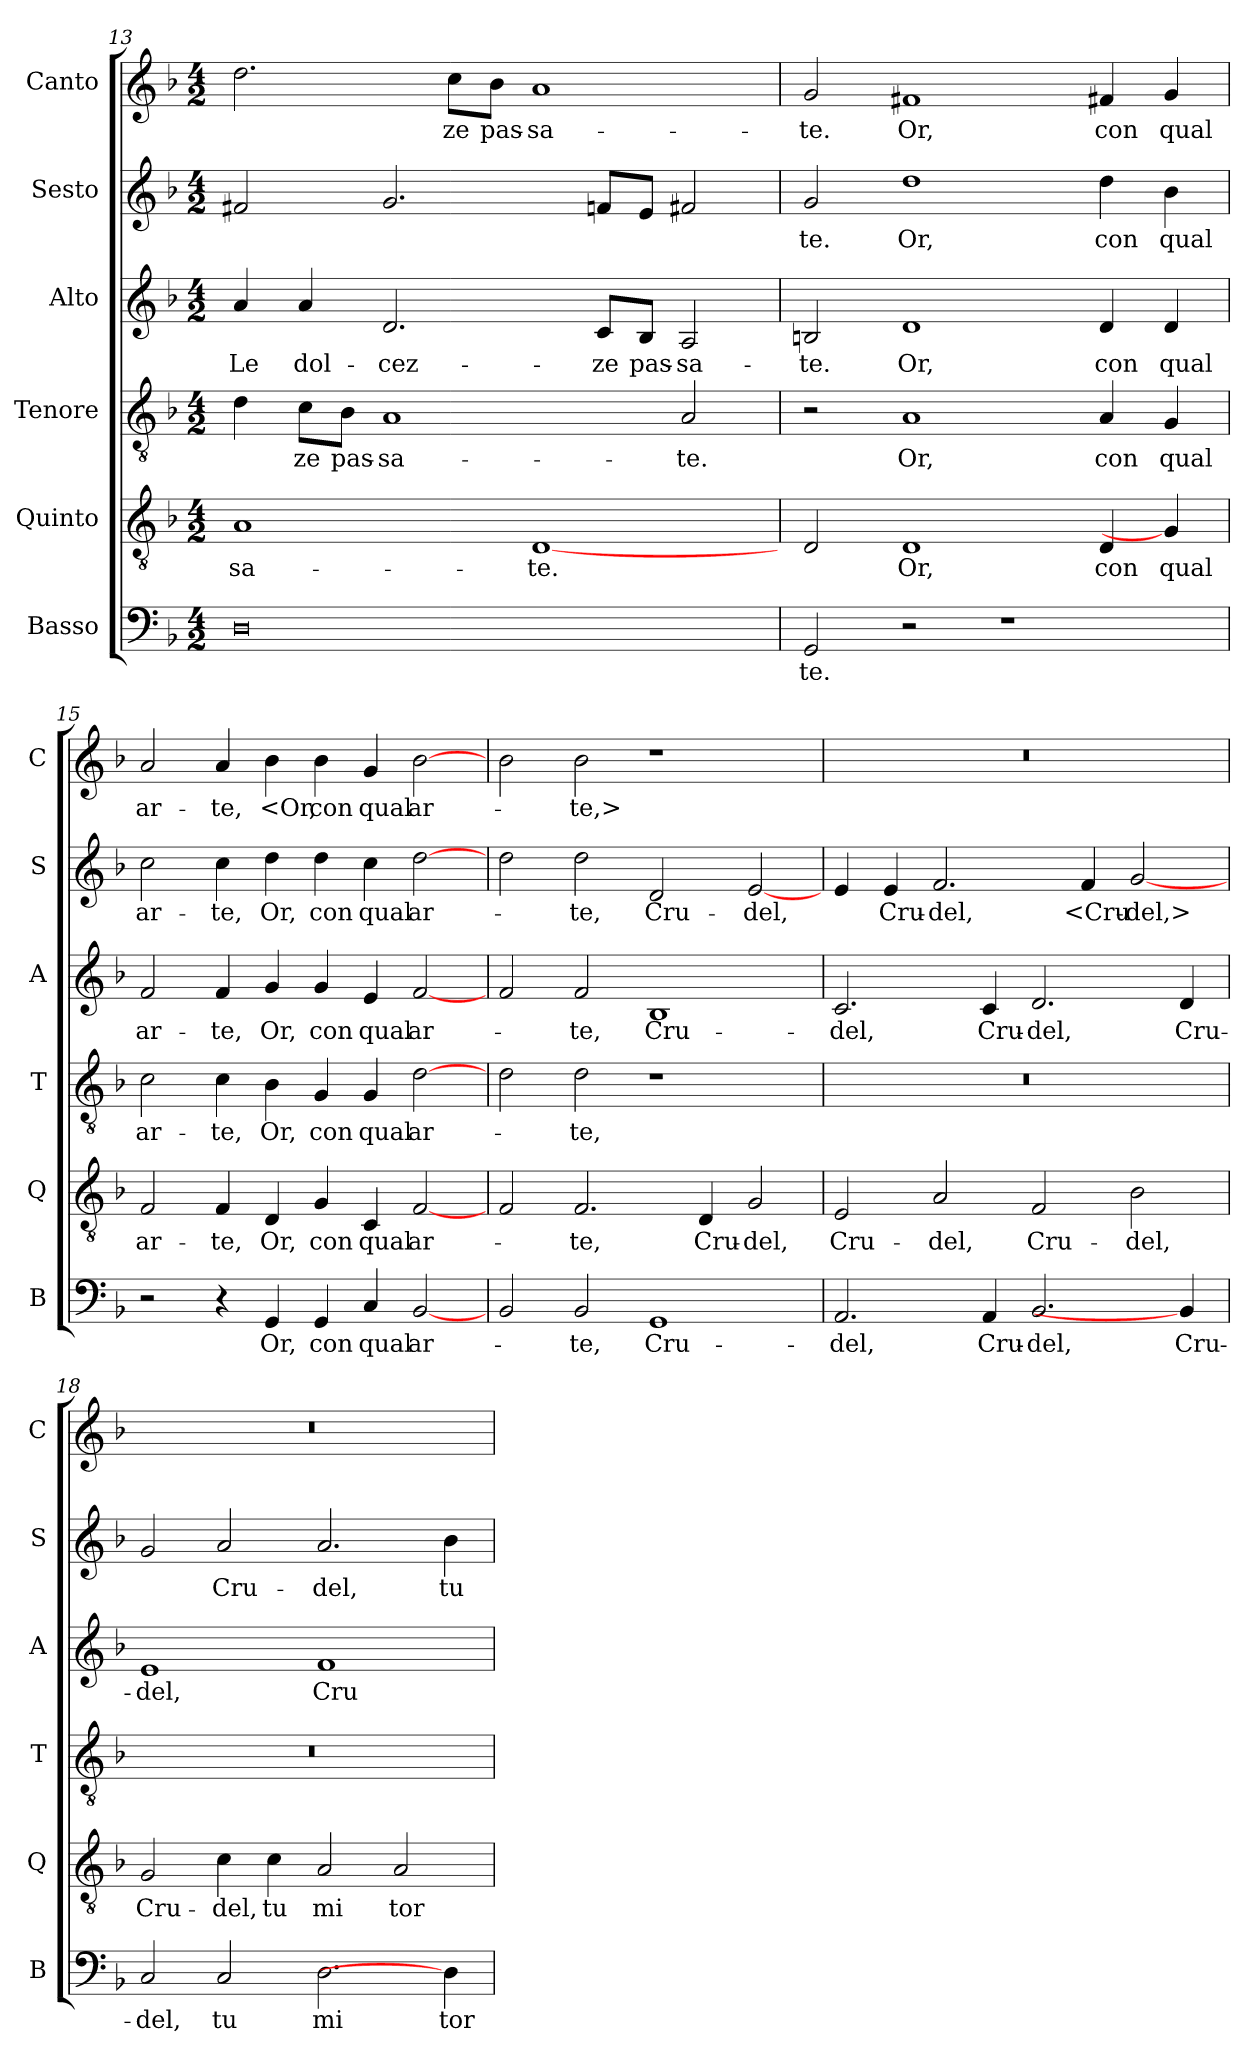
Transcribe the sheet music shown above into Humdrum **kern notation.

**kern	**text	**kern	**text	**kern	**text	**kern	**text	**kern	**text	**kern	**text
*part6	*part6	*part5	*part5	*part4	*part4	*part3	*part3	*part2	*part2	*part1	*part1
*staff6	*staff6	*staff5	*staff5	*staff4	*staff4	*staff3	*staff3	*staff2	*staff2	*staff1	*staff1
*I"Basso	*	*I"Quinto	*	*I"Tenore	*	*I"Alto	*	*I"Sesto	*	*I"Canto	*
*I'B	*	*I'Q	*	*I'T	*	*I'A	*	*I'S	*	*I'C	*
*clefF4	*	*clefGv2	*	*clefGv2	*	*clefG2	*	*clefG2	*	*clefG2	*
*k[b-]	*	*k[b-]	*	*k[b-]	*	*k[b-]	*	*k[b-]	*	*k[b-]	*
*M4/2	*	*M4/2	*	*M4/2	*	*M4/2	*	*M4/2	*	*M4/2	*
=13	=13	=13	=13	=13	=13	=13	=13	=13	=13	=13	=13
0D	.	1A	-sa-	4d	.	4a	Le	2f#X	.	2.dd	.
.	.	.	.	8cL	-ze	4a	dol-	.	.	.	.
.	.	.	.	8B-J	pas-	.	.	.	.	.	.
.	.	.	.	1A	-sa-	2.d	-cez-	2.g	.	.	.
.	.	.	.	.	.	.	.	.	.	8ccL	-ze
.	.	.	.	.	.	.	.	.	.	8b-J	pas-
.	.	[1D	-te.	.	.	.	.	.	.	1a	-sa-
.	.	.	.	.	.	8cL	-ze	8fnL	.	.	.
.	.	.	.	.	.	8B-J	pas-	8eJ	.	.	.
.	.	.	.	2A	-te.	2A	-sa-	2f#X	.	.	.
=14	=14	=14	=14	=14	=14	=14	=14	=14	=14	=14	=14
2GG	-te.	2D	.	2r	.	2Bn	-te.	2g	-te.	2g	-te.
2r	.	1D	Or,	1A	Or,	1d	Or,	1dd	Or,	1f#X	Or,
1r	.	.	.	.	.	.	.	.	.	.	.
.	.	4D	con	4A	con	4d	con	4dd	con	4f#X	con
.	.	4G]	qual	4G	qual	4d	qual	4b-	qual	4g	qual
=15	=15	=15	=15	=15	=15	=15	=15	=15	=15	=15	=15
2r	.	2F	ar-	2c	ar-	2f	ar-	2cc	ar-	2a	ar-
4r	.	4F	-te,	4c	-te,	4f	-te,	4cc	-te,	4a	-te,
4GG	Or,	4D	Or,	4B-	Or,	4g	Or,	4dd	Or,	4b-	<Or,
4GG	con	4G	con	4G	con	4g	con	4dd	con	4b-	con
4C	qual	4C	qual	4G	qual	4e	qual	4cc	qual	4g	qual
[2BB-	ar-	[2F	ar-	[2d	ar-	[2f	ar-	[2dd	ar-	[2b-	ar-
=16	=16	=16	=16	=16	=16	=16	=16	=16	=16	=16	=16
2BB-	.	2F	.	2d	.	2f	.	2dd	.	2b-	.
2BB-	-te,	2.F	-te,	2d	-te,	2f	-te,	2dd	-te,	2b-	-te,>
1GG	Cru-	.	.	1r	.	1B-	Cru-	2d	Cru-	1r	.
.	.	4D	Cru-	.	.	.	.	.	.	.	.
.	.	2G	-del,	.	.	.	.	[2e	-del,	.	.
=17	=17	=17	=17	=17	=17	=17	=17	=17	=17	=17	=17
2.AA	-del,	2E	Cru-	0r	.	2.c	-del,	4e	.	0r	.
.	.	.	.	.	.	.	.	4e	Cru-	.	.
.	.	2A	-del,	.	.	.	.	2.f	-del,	.	.
4AA	Cru-	.	.	.	.	4c	Cru-	.	.	.	.
2.BB-	-del,	2F	Cru-	.	.	2.d	-del,	.	.	.	.
.	.	.	.	.	.	.	.	4f	<Cru-	.	.
.	.	2B-	-del,	.	.	.	.	[2g	-del,>	.	.
4BB-]	Cru-	.	.	.	.	4d	Cru-	.	.	.	.
=18	=18	=18	=18	=18	=18	=18	=18	=18	=18	=18	=18
2C	-del,	2G	Cru-	0r	.	1e	-del,	2g	.	0r	.
2C	tu	4c	-del,	.	.	.	.	2a	Cru-	.	.
.	.	4c	tu	.	.	.	.	.	.	.	.
2.D	mi	2A	mi	.	.	1f	Cru-	2.a	-del,	.	.
.	.	2A	tor-	.	.	.	.	.	.	.	.
4D]	tor-	.	.	.	.	.	.	4b-	tu	.	.
=	=	=	=	=	=	=	=	=	=	=	=
*-	*-	*-	*-	*-	*-	*-	*-	*-	*-	*-	*-
